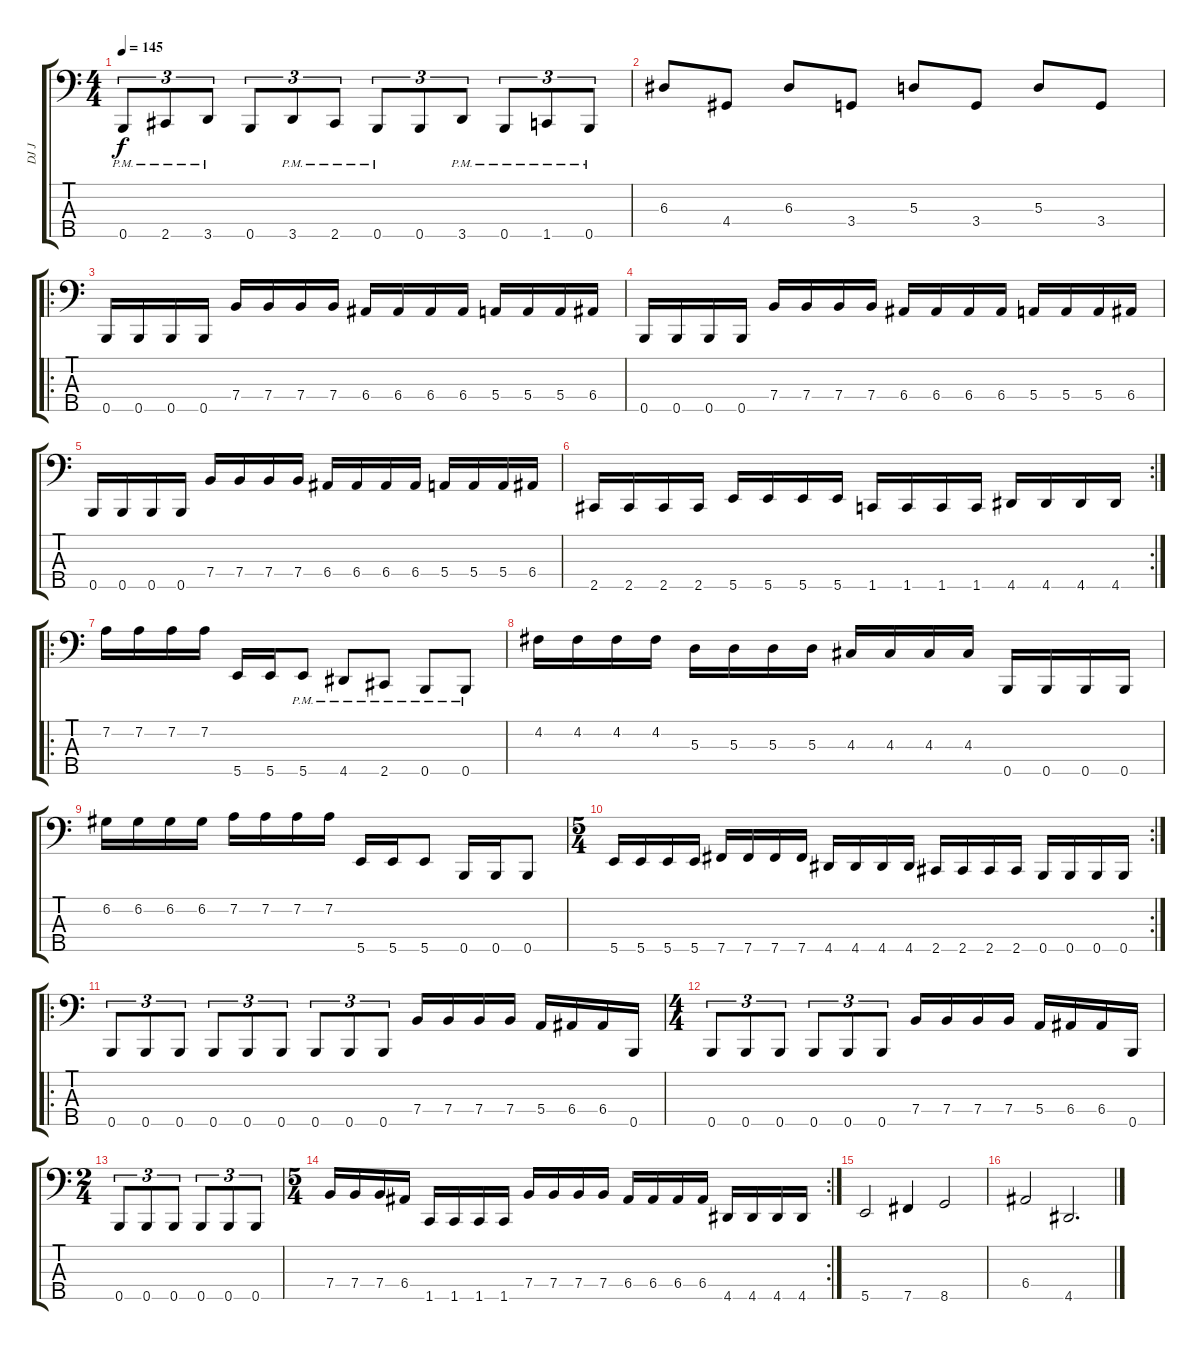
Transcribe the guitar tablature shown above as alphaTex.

\track ("DJ J" "DJ J") {instrument electricbassfinger}
\staff {score tabs}
\tuning (G2 D2 A1 E1 B0) {hide}
\ts (4 4)
\tempo 145
\clef f4
\ks c
0.5{pm}.8{tu (3 2) dy f} 2.5{pm}.8{tu (3 2)} 3.5{pm}.8{tu (3 2)} 0.5.8{tu (3 2)} 3.5{pm}.8{tu (3 2)} 2.5{pm}.8{tu (3 2)} 0.5{pm}.8{tu (3 2)} 0.5.8{tu (3 2)} 3.5{pm}.8{tu (3 2)} 0.5{pm}.8{tu (3 2)} 1.5{pm}.8{tu (3 2)} 0.5{pm}.8{tu (3 2)} |
6.3.8 4.4.8 6.3.8 3.4.8 5.3.8 3.4.8 5.3.8 3.4.8 |
\ro
0.5.16 0.5.16 0.5.16 0.5.16 7.4.16 7.4.16 7.4.16 7.4.16 6.4.16 6.4.16 6.4.16 6.4.16 5.4.16 5.4.16 5.4.16 6.4.16 |
0.5.16 0.5.16 0.5.16 0.5.16 7.4.16 7.4.16 7.4.16 7.4.16 6.4.16 6.4.16 6.4.16 6.4.16 5.4.16 5.4.16 5.4.16 6.4.16 |
0.5.16 0.5.16 0.5.16 0.5.16 7.4.16 7.4.16 7.4.16 7.4.16 6.4.16 6.4.16 6.4.16 6.4.16 5.4.16 5.4.16 5.4.16 6.4.16 |
\rc 2
2.5.16 2.5.16 2.5.16 2.5.16 5.5.16 5.5.16 5.5.16 5.5.16 1.5.16 1.5.16 1.5.16 1.5.16 4.5.16 4.5.16 4.5.16 4.5.16 |
\ro
7.2.16 7.2.16 7.2.16 7.2.16 5.5.16 5.5.16 5.5{pm}.8 4.5{pm}.8 2.5{pm}.8 0.5{pm}.8 0.5{pm}.8 |
4.2.16 4.2.16 4.2.16 4.2.16 5.3.16 5.3.16 5.3.16 5.3.16 4.3.16 4.3.16 4.3.16 4.3.16 0.5.16 0.5.16 0.5.16 0.5.16 |
6.2.16 6.2.16 6.2.16 6.2.16 7.2.16 7.2.16 7.2.16 7.2.16 5.5.16 5.5.16 5.5.8 0.5.16 0.5.16 0.5.8 |
\rc 2
\ts (5 4)
5.5.16 5.5.16 5.5.16 5.5.16 7.5.16 7.5.16 7.5.16 7.5.16 4.5.16 4.5.16 4.5.16 4.5.16 2.5.16 2.5.16 2.5.16 2.5.16 0.5.16 0.5.16 0.5.16 0.5.16 |
\ro
0.5.8{tu (3 2)} 0.5.8{tu (3 2)} 0.5.8{tu (3 2)} 0.5.8{tu (3 2)} 0.5.8{tu (3 2)} 0.5.8{tu (3 2)} 0.5.8{tu (3 2)} 0.5.8{tu (3 2)} 0.5.8{tu (3 2)} 7.4.16 7.4.16 7.4.16 7.4.16 5.4.16 6.4.16 6.4.16 0.5.16 |
\ts (4 4)
0.5.8{tu (3 2)} 0.5.8{tu (3 2)} 0.5.8{tu (3 2)} 0.5.8{tu (3 2)} 0.5.8{tu (3 2)} 0.5.8{tu (3 2)} 7.4.16 7.4.16 7.4.16 7.4.16 5.4.16 6.4.16 6.4.16 0.5.16 |
\ts (2 4)
0.5.8{tu (3 2)} 0.5.8{tu (3 2)} 0.5.8{tu (3 2)} 0.5.8{tu (3 2)} 0.5.8{tu (3 2)} 0.5.8{tu (3 2)} |
\rc 2
\ts (5 4)
7.4.16 7.4.16 7.4.16 6.4.16 1.5.16 1.5.16 1.5.16 1.5.16 7.4.16 7.4.16 7.4.16 7.4.16 6.4.16 6.4.16 6.4.16 6.4.16 4.5.16 4.5.16 4.5.16 4.5.16 |
5.5.2 7.5.4 8.5.2 |
6.4.2 4.5.2{d}
